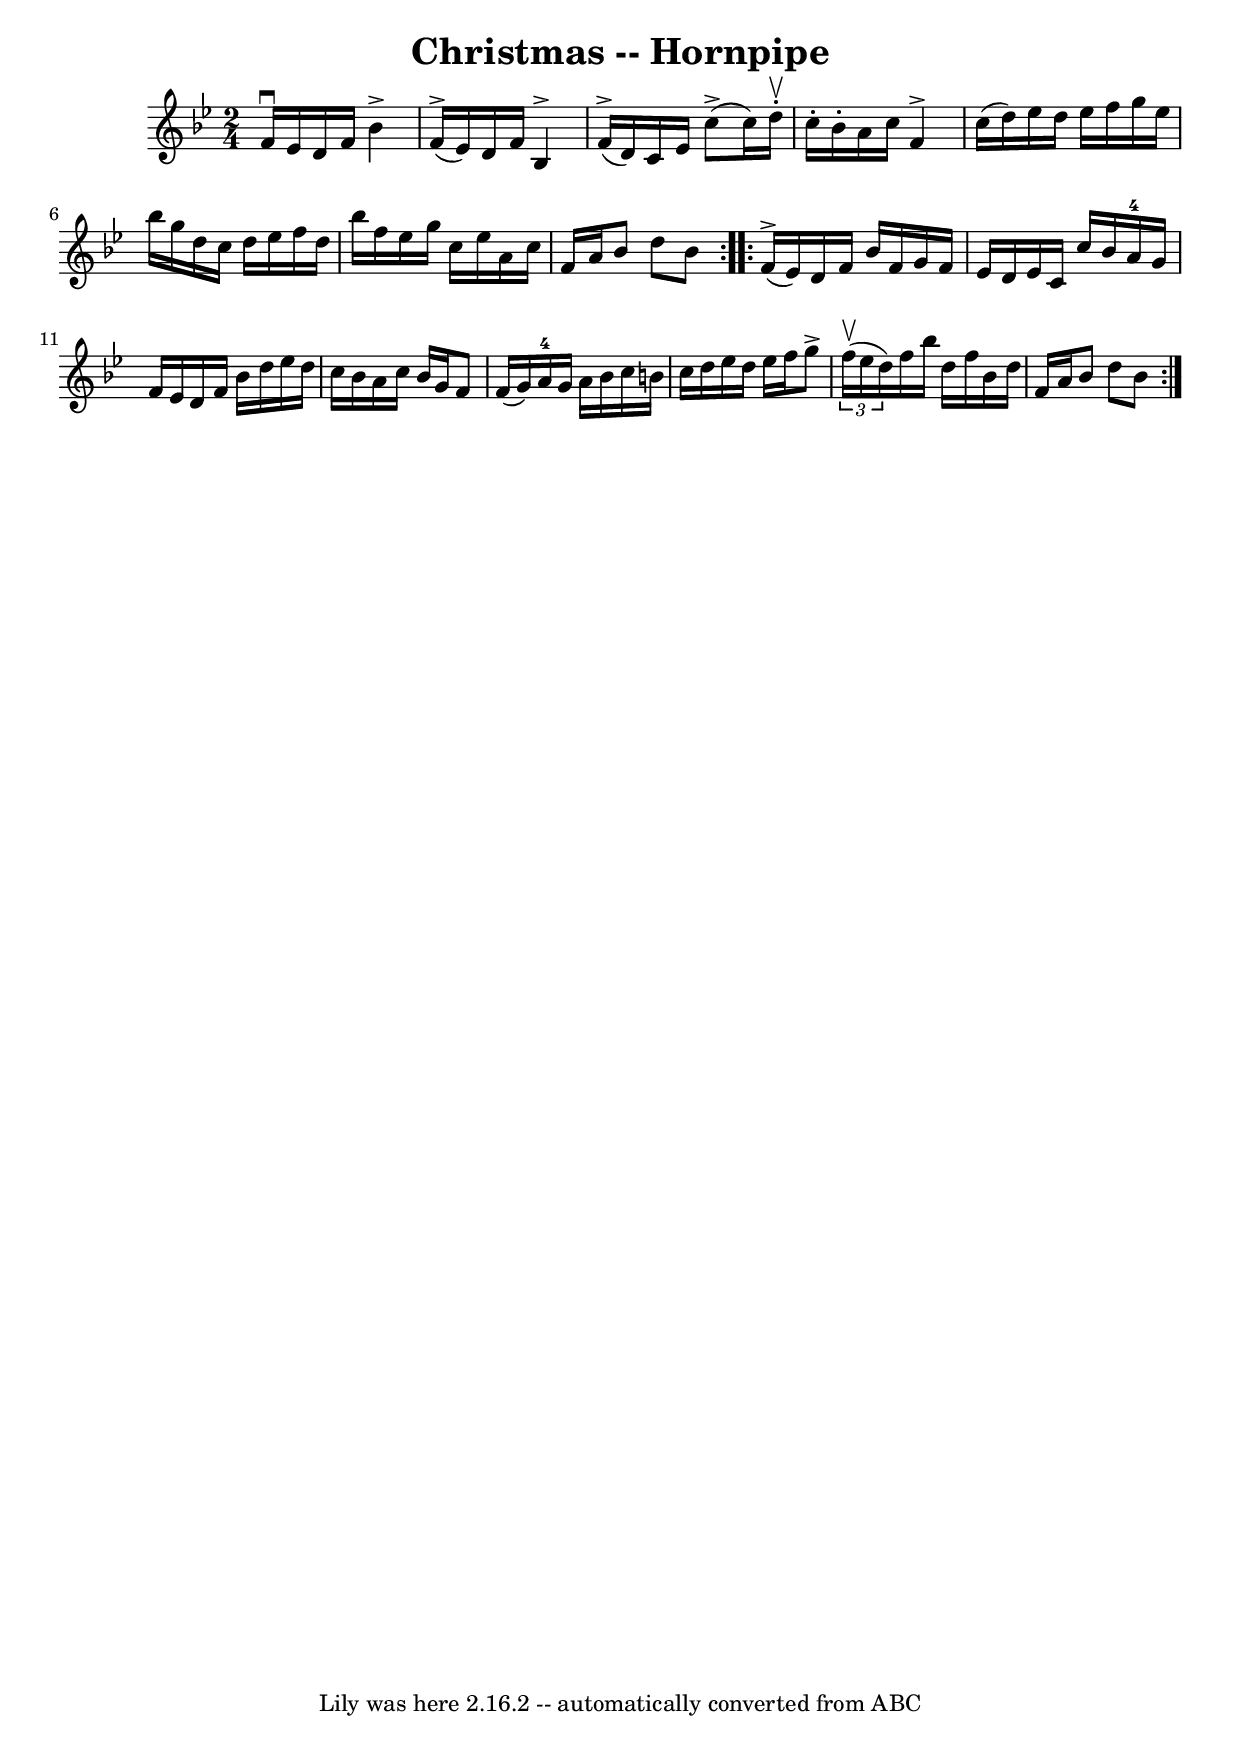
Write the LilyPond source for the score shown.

\version "2.7.40"
\include "Mammoth.ily"
\header {
	%% book = "Cole's 1000 Fiddle Tunes"
	crossRefNumber = "1"
	footnotes = "\\\\CHRISTMAS HORNPIPE. -- First lady balance to 1st and 2d gents, 3 hands round;\\\\First gent balance to 1st and 2d ladies, 3 hands round; First couple down the \\\\centre, back, cast off; right and left 4."
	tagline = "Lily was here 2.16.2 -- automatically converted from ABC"
	title = "Christmas -- Hornpipe"
}
voicedefault =  {
\set Score.defaultBarType = "empty"

\repeat volta 2 {
\time 2/4 \key bes \major f'16^\downbow ees'16    |
 d'16    
f'16 bes'4^\accent f'16 (^\accent ees'16)   |
 d'16    
f'16 bes4^\accent f'16 (^\accent d'16)   |
 c'16 ees'16 
 c''8 (^\accent c''16) d''16^\upbow-. c''16 -. bes'16 -.   
|
 a'16 c''16 f'4^\accent c''16 (d''16)   |
     
ees''16 d''16 ees''16 f''16 g''16 ees''16 bes''16 g''16    
|
 d''16 c''16 d''16 ees''16 f''16 d''16 bes''16    
f''16    |
 ees''16 g''16 c''16 ees''16 a'16 c''16    
f'16 a'16    |
 bes'8 d''8 bes'8    }     \repeat volta 2 {    
 f'16 (^\accent ees'16)   |
 d'16 f'16 bes'16 f'16    
g'16 f'16 ees'16 d'16    |
 ees'16 c'16 c''16 bes'16  
 a'16-4 g'16 f'16 ees'16    |
 d'16 f'16 bes'16    
d''16 ees''16 d''16 c''16 bes'16    |
 a'16 c''16    
bes'16 g'16 f'8 f'16 (g'16)   |
 a'16-4 g'16    
a'16 bes'16 c''16 b'16 c''16 d''16    |
 ees''16    
d''16 ees''16 f''16 g''8^\accent   \times 2/3 { f''16 (^\upbow   
ees''16 d''16) }   |
 f''16 bes''16 d''16 f''16    
bes'16 d''16 f'16 a'16    |
 bes'8 d''8 bes'8    }   
}

\score{
    <<

	\context Staff="default"
	{
	    \voicedefault 
	}

    >>
	\layout {
	}
	\midi {}
}
